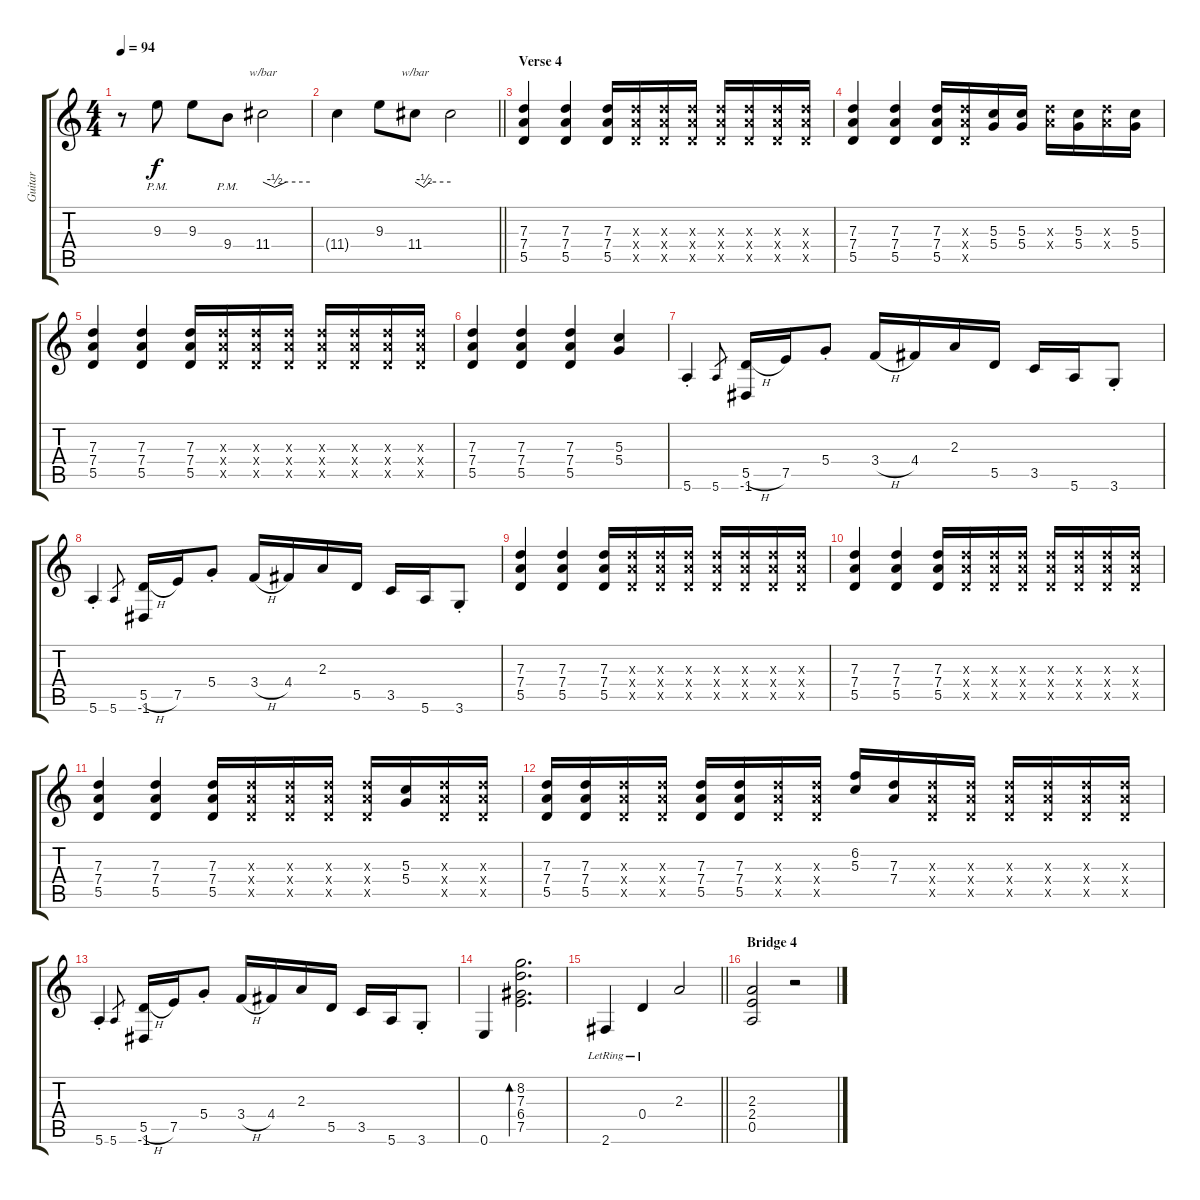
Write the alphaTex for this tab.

\track ("Guitar" "Guitar") {mute instrument overdrivenguitar}
\staff {score tabs}
\tuning (E4 B3 G3 D3 A2 E2) {hide}
\ts (4 4)
\tempo 94
\clef g2
\ks c
r.8{dy f} 9.3{pm}.8 9.3.8 9.4{pm}.8 11.4.2{tbe (custom default 0 0 15 -2 30 0 60 0)} |
\barLineRight lightlight
11.4{t}.4 9.3.8 11.4.8{tbe (custom default 0 0 15 -2 25 0 60 0)} 11.4{t}.2 |
\section ("" "Verse 4")
(7.3 7.4 5.5).4 (7.3 7.4 5.5).4 (7.3 7.4 5.5).16 (7.3{x} 7.4{x} 5.5{x}).16 (7.3{x} 7.4{x} 5.5{x}).16 (7.3{x} 7.4{x} 5.5{x}).16 (7.3{x} 7.4{x} 5.5{x}).16 (7.3{x} 7.4{x} 5.5{x}).16 (7.3{x} 7.4{x} 5.5{x}).16 (7.3{x} 7.4{x} 5.5{x}).16 |
(7.3 7.4 5.5).4 (7.3 7.4 5.5).4 (7.3 7.4 5.5).16 (7.3{x} 7.4{x} 5.5{x}).16 (5.3 5.4).16 (5.3 5.4).16 (7.3{x} 7.4{x}).16 (5.3 5.4).16 (7.3{x} 7.4{x}).16 (5.3 5.4).16 |
(7.3 7.4 5.5).4 (7.3 7.4 5.5).4 (7.3 7.4 5.5).16 (7.3{x} 7.4{x} 5.5{x}).16 (7.3{x} 7.4{x} 5.5{x}).16 (7.3{x} 7.4{x} 5.5{x}).16 (7.3{x} 7.4{x} 5.5{x}).16 (7.3{x} 7.4{x} 5.5{x}).16 (7.3{x} 7.4{x} 5.5{x}).16 (7.3{x} 7.4{x} 5.5{x}).16 |
(7.3 7.4 5.5).4 (7.3 7.4 5.5).4 (7.3 7.4 5.5).4 (5.3 5.4).4 |
5.6{st}.4 5.6.8{gr} (5.5{h} -1.6).16 7.5.16 5.4{st}.8 3.4{h}.16 4.4.16 2.3.16 5.5.16 3.5.16 5.6.16 3.6{st}.8 |
5.6{st}.4 5.6.8{gr} (5.5{h} -1.6).16 7.5.16 5.4{st}.8 3.4{h}.16 4.4.16 2.3.16 5.5.16 3.5.16 5.6.16 3.6{st}.8 |
(7.3 7.4 5.5).4 (7.3 7.4 5.5).4 (7.3 7.4 5.5).16 (7.3{x} 7.4{x} 5.5{x}).16 (7.3{x} 7.4{x} 5.5{x}).16 (7.3{x} 7.4{x} 5.5{x}).16 (7.3{x} 7.4{x} 5.5{x}).16 (7.3{x} 7.4{x} 5.5{x}).16 (7.3{x} 7.4{x} 5.5{x}).16 (7.3{x} 7.4{x} 5.5{x}).16 |
(7.3 7.4 5.5).4 (7.3 7.4 5.5).4 (7.3 7.4 5.5).16 (7.3{x} 7.4{x} 5.5{x}).16 (7.3{x} 7.4{x} 5.5{x}).16 (7.3{x} 7.4{x} 5.5{x}).16 (7.3{x} 7.4{x} 5.5{x}).16 (7.3{x} 7.4{x} 5.5{x}).16 (7.3{x} 7.4{x} 5.5{x}).16 (7.3{x} 7.4{x} 5.5{x}).16 |
(7.3 7.4 5.5).4 (7.3 7.4 5.5).4 (7.3 7.4 5.5).16 (7.3{x} 7.4{x} 5.5{x}).16 (7.3{x} 7.4{x} 5.5{x}).16 (7.3{x} 7.4{x} 5.5{x}).16 (7.3{x} 7.4{x} 5.5{x}).16 (5.3 5.4).16 (7.3{x} 7.4{x} 5.5{x}).16 (7.3{x} 7.4{x} 5.5{x}).16 |
(7.3 7.4 5.5).16 (7.3 7.4 5.5).16 (7.3{x} 7.4{x} 5.5{x}).16 (7.3{x} 7.4{x} 5.5{x}).16 (7.3 7.4 5.5).16 (7.3 7.4 5.5).16 (7.3{x} 7.4{x} 5.5{x}).16 (7.3{x} 7.4{x} 5.5{x}).16 (6.2 5.3).16 (7.3 7.4).16 (7.3{x} 7.4{x} 5.5{x}).16 (7.3{x} 7.4{x} 5.5{x}).16 (7.3{x} 7.4{x} 5.5{x}).16 (7.3{x} 7.4{x} 5.5{x}).16 (7.3{x} 7.4{x} 5.5{x}).16 (7.3{x} 7.4{x} 5.5{x}).16 |
5.6{st}.4 5.6.8{gr} (5.5{h} -1.6).16 7.5.16 5.4{st}.8 3.4{h}.16 4.4.16 2.3.16 5.5.16 3.5.16 5.6.16 3.6{st}.8 |
0.6.4 (8.2 7.3 6.4 7.5).2{d bd 120} |
\barLineRight lightlight
2.6{lr}.4 0.4{lr}.4 2.3.2 |
\section ("" "Bridge 4")
(2.3 2.4 0.5).2 r.2
